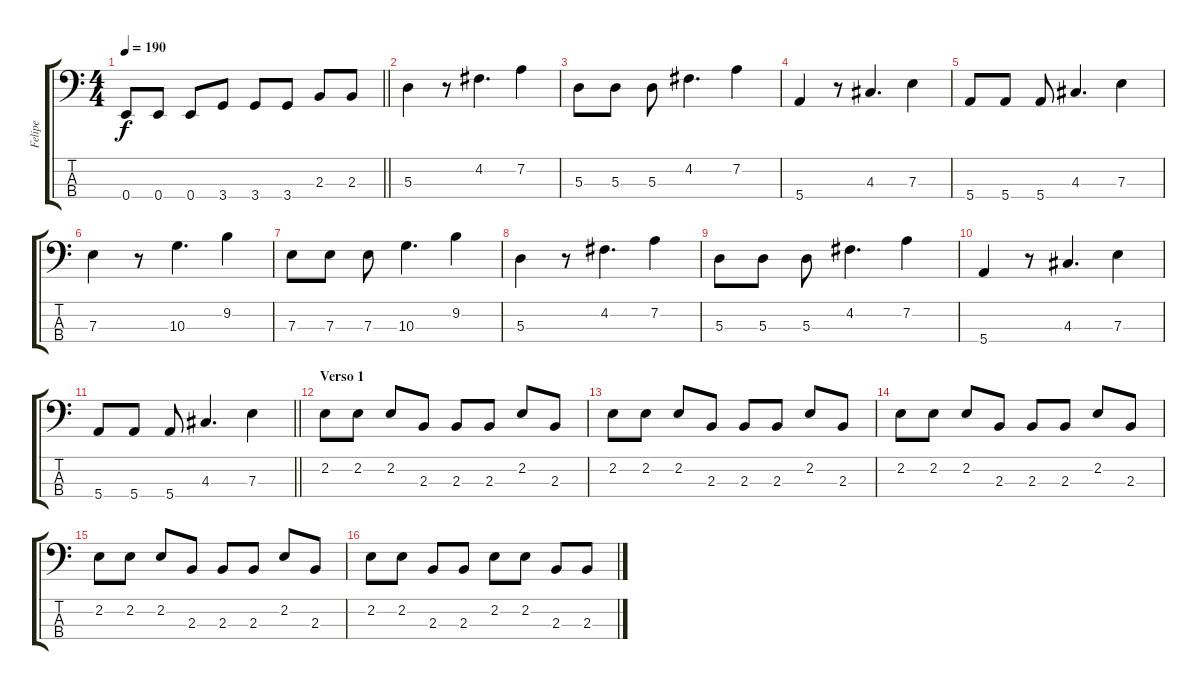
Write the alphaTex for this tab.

\track ("Felipe" "Felipe") {instrument electricbassfinger}
\staff {score tabs}
\tuning (G2 D2 A1 E1) {hide}
\ts (4 4)
\tempo 190
\clef f4
\barLineRight lightlight
\ks c
0.4.8{dy f} 0.4.8 0.4.8 3.4.8 3.4.8 3.4.8 2.3.8 2.3.8 |
5.3.4 r.8 4.2.4{d} 7.2.4 |
5.3.8 5.3.8 5.3.8 4.2.4{d} 7.2.4 |
5.4.4 r.8 4.3.4{d} 7.3.4 |
5.4.8 5.4.8 5.4.8 4.3.4{d} 7.3.4 |
7.3.4 r.8 10.3.4{d} 9.2.4 |
7.3.8 7.3.8 7.3.8 10.3.4{d} 9.2.4 |
5.3.4 r.8 4.2.4{d} 7.2.4 |
5.3.8 5.3.8 5.3.8 4.2.4{d} 7.2.4 |
5.4.4 r.8 4.3.4{d} 7.3.4 |
\barLineRight lightlight
5.4.8 5.4.8 5.4.8 4.3.4{d} 7.3.4 |
\section ("" "Verso 1")
2.2.8 2.2.8 2.2.8 2.3.8 2.3.8 2.3.8 2.2.8 2.3.8 |
2.2.8 2.2.8 2.2.8 2.3.8 2.3.8 2.3.8 2.2.8 2.3.8 |
2.2.8 2.2.8 2.2.8 2.3.8 2.3.8 2.3.8 2.2.8 2.3.8 |
2.2.8 2.2.8 2.2.8 2.3.8 2.3.8 2.3.8 2.2.8 2.3.8 |
2.2.8 2.2.8 2.3.8 2.3.8 2.2.8 2.2.8 2.3.8 2.3.8
